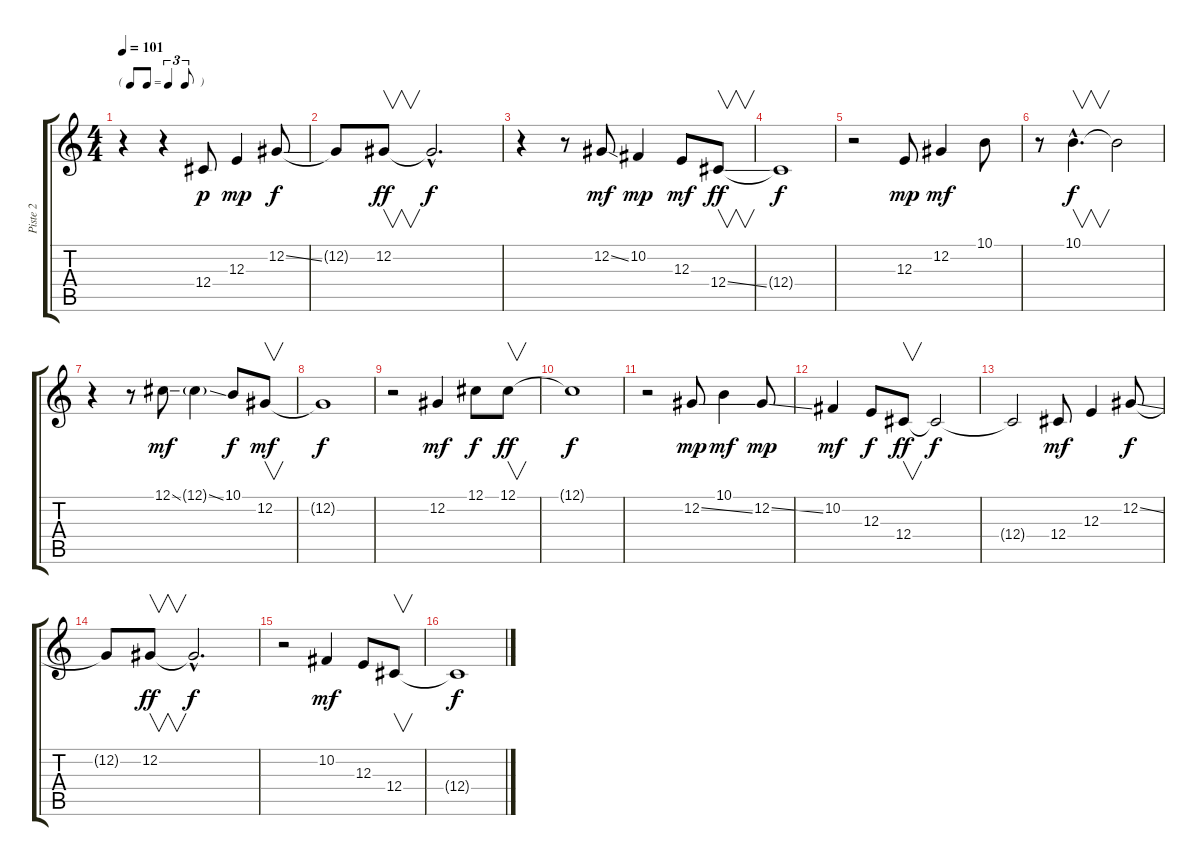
\track ("Piste 2" "Piste 2") {instrument accordion}
\staff {score tabs}
\tuning (Db4 Ab3 E3 Db3 Ab2 Db2) {hide}
\ts (4 4)
\tf triplet8th
\tempo 101
\clef g2
\ks c
r.4{dy p} r.4 12.4.8 12.3.4{dy mp} 12.2{ss}.8{dy f} |
12.2{t}.8 12.2.8{v dy ff} 12.2{hac t}.2{d dy f} |
r.4 r.8 12.2{ss}.8{dy mf} 10.2.4{dy mp} 12.3.8{dy mf} 12.4{ss}.8{v dy ff} |
12.4{t}.1{dy f} |
r.2 12.3.8{dy mp} 12.2.4{dy mf} 10.1.8 |
r.8 10.1{hac}.4{v d dy f} 10.1{t}.2 |
r.4 r.8 12.1{ss}.8{dy mf} 12.1{ss g}.4 10.1.8{dy f} 12.2.8{v dy mf} |
12.2{t}.1{dy f} |
r.2 12.2.4{dy mf} 12.1.8{dy f} 12.1.8{v dy ff} |
12.1{t}.1{dy f} |
r.2 12.2{ss}.8{dy mp} 10.1.4{dy mf} 12.2{ss}.8{dy mp} |
10.2.4{dy mf} 12.3.8{dy f} 12.4.8{v dy ff} 12.4{t}.2{dy f} |
12.4{t}.2 12.4.8{dy mf} 12.3.4 12.2{ss}.8{dy f} |
12.2{t}.8 12.2.8{v dy ff} 12.2{hac t}.2{d dy f} |
r.2 10.2.4{dy mf} 12.3.8 12.4.8{v} |
12.4{t}.1{dy f}
